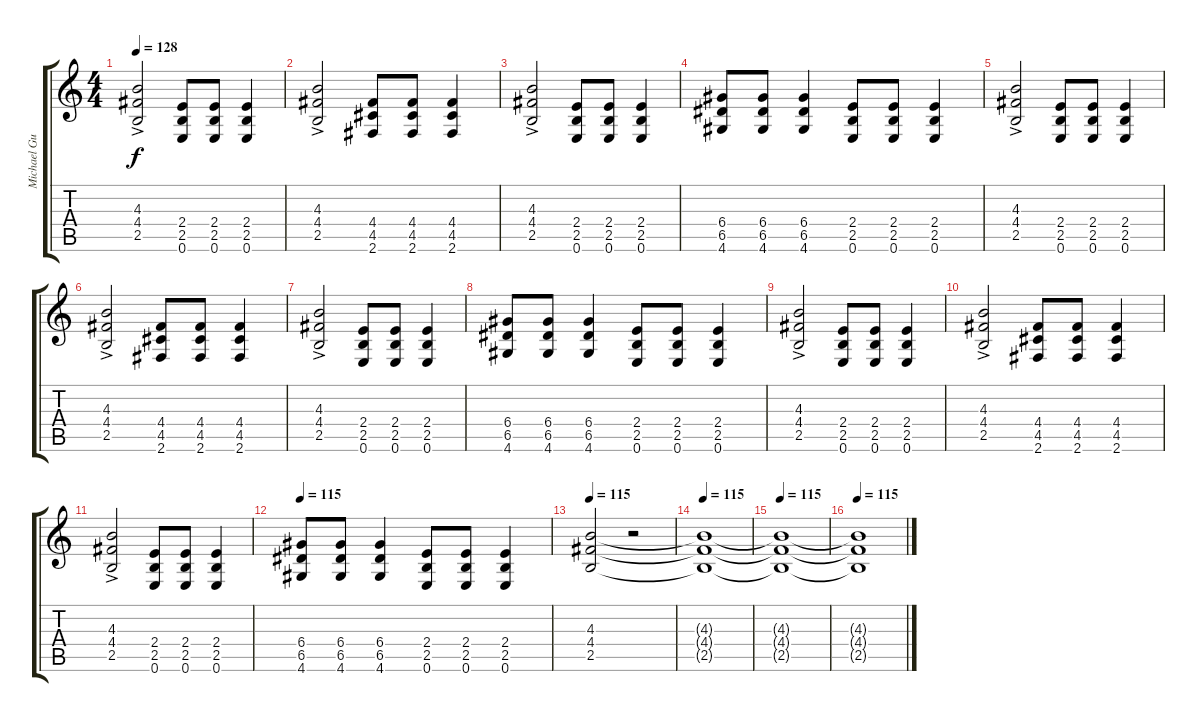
\track ("Michael Guy Chislett" "Michael Gu") {instrument overdrivenguitar}
\staff {score tabs}
\tuning (E4 B3 G3 D3 A2 E2) {hide}
\ts (4 4)
\tempo 128
\clef g2
\ks c
(4.3{ac} 4.4{ac} 2.5{ac}).2{dy f} (2.4 2.5 0.6).8 (2.4 2.5 0.6).8 (2.4 2.5 0.6).4 |
(4.3{ac} 4.4{ac} 2.5{ac}).2 (4.4 4.5 2.6).8 (4.4 4.5 2.6).8 (4.4 4.5 2.6).4 |
(4.3{ac} 4.4{ac} 2.5{ac}).2 (2.4 2.5 0.6).8 (2.4 2.5 0.6).8 (2.4 2.5 0.6).4 |
(6.4 6.5 4.6).8 (6.4 6.5 4.6).8 (6.4 6.5 4.6).4 (2.4 2.5 0.6).8 (2.4 2.5 0.6).8 (2.4 2.5 0.6).4 |
(4.3{ac} 4.4{ac} 2.5{ac}).2 (2.4 2.5 0.6).8 (2.4 2.5 0.6).8 (2.4 2.5 0.6).4 |
(4.3{ac} 4.4{ac} 2.5{ac}).2 (4.4 4.5 2.6).8 (4.4 4.5 2.6).8 (4.4 4.5 2.6).4 |
(4.3{ac} 4.4{ac} 2.5{ac}).2 (2.4 2.5 0.6).8 (2.4 2.5 0.6).8 (2.4 2.5 0.6).4 |
(6.4 6.5 4.6).8 (6.4 6.5 4.6).8 (6.4 6.5 4.6).4 (2.4 2.5 0.6).8 (2.4 2.5 0.6).8 (2.4 2.5 0.6).4 |
(4.3{ac} 4.4{ac} 2.5{ac}).2 (2.4 2.5 0.6).8 (2.4 2.5 0.6).8 (2.4 2.5 0.6).4 |
(4.3{ac} 4.4{ac} 2.5{ac}).2 (4.4 4.5 2.6).8 (4.4 4.5 2.6).8 (4.4 4.5 2.6).4 |
(4.3{ac} 4.4{ac} 2.5{ac}).2 (2.4 2.5 0.6).8 (2.4 2.5 0.6).8 (2.4 2.5 0.6).4 |
\tempo 115
(6.4 6.5 4.6).8 (6.4 6.5 4.6).8 (6.4 6.5 4.6).4 (2.4 2.5 0.6).8 (2.4 2.5 0.6).8 (2.4 2.5 0.6).4 |
\tempo 115
(4.3 4.4 2.5).2 r.2 |
\tempo 115
(4.3{t} 4.4{t} 2.5{t}).1 |
\tempo 115
(4.3{t} 4.4{t} 2.5{t}).1 |
\tempo 115
(4.3{t} 4.4{t} 2.5{t}).1
